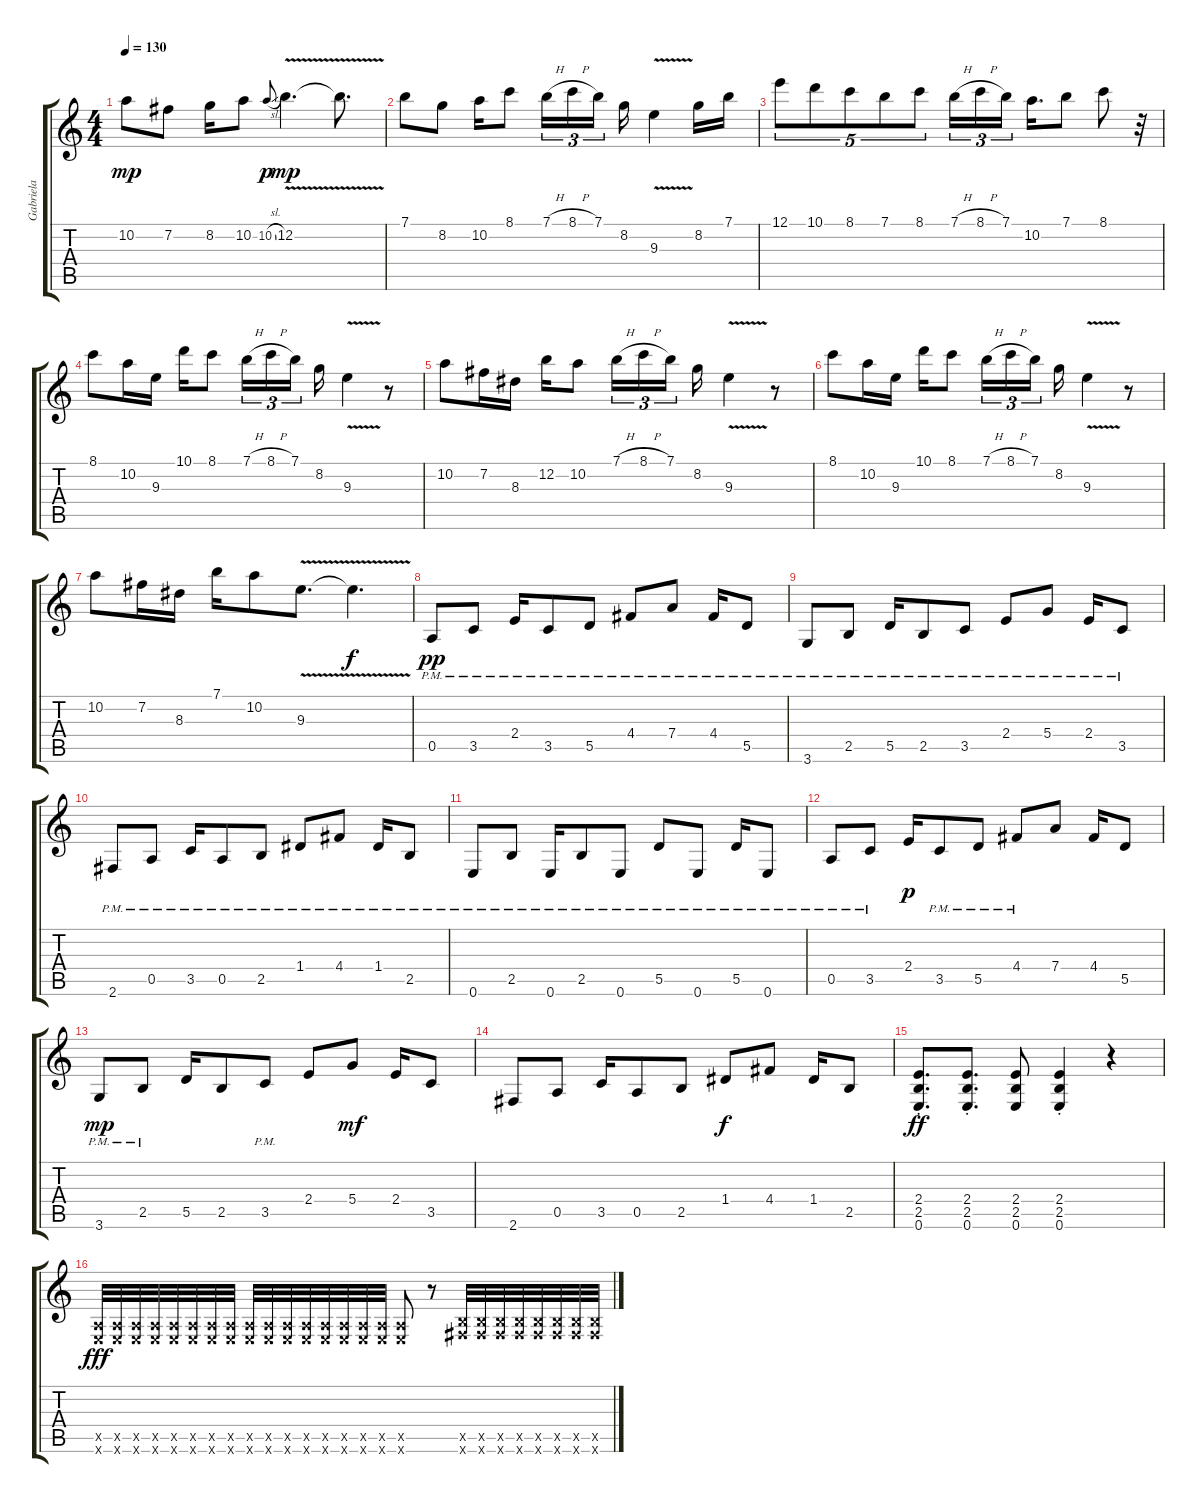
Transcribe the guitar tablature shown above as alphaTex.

\track ("Gabriela" "Gabriela") {instrument acousticguitarnylon}
\staff {score tabs}
\tuning (E4 B3 G3 D3 A2 E2) {hide}
\ts (4 4)
\tempo 130
\clef g2
\ks c
10.2.8{dy mp} 7.2.8 8.2.16 10.2.8 10.2{sl}.8{gr onbeat dy p} 12.2{v}.4{d dy mp} 12.2{t}.8{d} |
7.1.8 8.2.8 10.2.16 8.1.8 7.1{h}.16{tu (3 2)} 8.1{h}.16{tu (3 2)} 7.1.16{tu (3 2)} 8.2.16 9.3{v}.4 8.2.16 7.1.16 |
12.1.8{tu (5 4)} 10.1.8{tu (5 4)} 8.1.8{tu (5 4)} 7.1.8{tu (5 4)} 8.1.8{tu (5 4)} 7.1{h}.16{tu (3 2)} 8.1{h}.16{tu (3 2)} 7.1.16{tu (3 2) beam splitsecondary} 10.2.16{d} 7.1.8 8.1.8 r.32 |
8.1.8 10.2.16 9.3.16 10.1.16 8.1.8 7.1{h}.16{tu (3 2)} 8.1{h}.16{tu (3 2)} 7.1.16{tu (3 2)} 8.2.16 9.3{v}.4 r.8 |
10.2.8 7.2.16 8.3.16 12.2.16 10.2.8 7.1{h}.16{tu (3 2)} 8.1{h}.16{tu (3 2)} 7.1.16{tu (3 2)} 8.2.16 9.3{v}.4 r.8 |
8.1.8 10.2.16 9.3.16 10.1.16 8.1.8 7.1{h}.16{tu (3 2)} 8.1{h}.16{tu (3 2)} 7.1.16{tu (3 2)} 8.2.16 9.3{v}.4 r.8 |
10.2.8 7.2.16 8.3.16 7.1.16 10.2.8 9.3{v}.8{d} 9.3{t}.4{d dy f} |
0.5{pm}.8{dy pp} 3.5{pm}.8 2.4{pm}.16 3.5{pm}.8 5.5{pm}.8 4.4{pm}.8 7.4{pm}.8 4.4{pm}.16 5.5{pm}.8 |
3.6{pm}.8 2.5{pm}.8 5.5{pm}.16 2.5{pm}.8 3.5{pm}.8 2.4{pm}.8 5.4{pm}.8 2.4{pm}.16 3.5{pm}.8 |
2.6{pm}.8 0.5{pm}.8 3.5{pm}.16 0.5{pm}.8 2.5{pm}.8 1.4{pm}.8 4.4{pm}.8 1.4{pm}.16 2.5{pm}.8 |
0.6{pm}.8 2.5{pm}.8 0.6{pm}.16 2.5{pm}.8 0.6{pm}.8 5.5{pm}.8 0.6{pm}.8 5.5{pm}.16 0.6{pm}.8 |
0.5{pm}.8 3.5{pm}.8 2.4.16{dy p} 3.5{pm}.8 5.5{pm}.8 4.4{pm}.8 7.4.8 4.4.16 5.5.8 |
3.6{pm}.8{dy mp} 2.5{pm}.8 5.5.16 2.5.8 3.5{pm}.8 2.4.8 5.4.8{dy mf} 2.4.16 3.5.8 |
2.6.8 0.5.8 3.5.16 0.5.8 2.5.8 1.4.8{dy f} 4.4.8 1.4.16 2.5.8 |
(2.4{st} 2.5{st} 0.6{st}).8{d dy ff} (2.4{st} 2.5{st} 0.6{st}).8{d} (2.4 2.5 0.6).8 (2.4{st} 2.5{st} 0.6{st}).4 r.4 |
(0.5{x} 0.6{x}).32{dy fff} (0.5{x} 0.6{x}).32 (0.5{x} 0.6{x}).32 (0.5{x} 0.6{x}).32 (0.5{x} 0.6{x}).32 (0.5{x} 0.6{x}).32 (0.5{x} 0.6{x}).32 (0.5{x} 0.6{x}).32 (0.5{x} 0.6{x}).32 (0.5{x} 0.6{x}).32 (0.5{x} 0.6{x}).32 (0.5{x} 0.6{x}).32 (0.5{x} 0.6{x}).32 (0.5{x} 0.6{x}).32 (0.5{x} 0.6{x}).32 (0.5{x} 0.6{x}).32 (0.5{x} 0.6{x}).8 r.8 (2.5{x} 2.6{x}).32 (2.5{x} 2.6{x}).32 (2.5{x} 2.6{x}).32 (2.5{x} 2.6{x}).32 (2.5{x} 2.6{x}).32 (2.5{x} 2.6{x}).32 (2.5{x} 2.6{x}).32 (2.5{x} 2.6{x}).32
